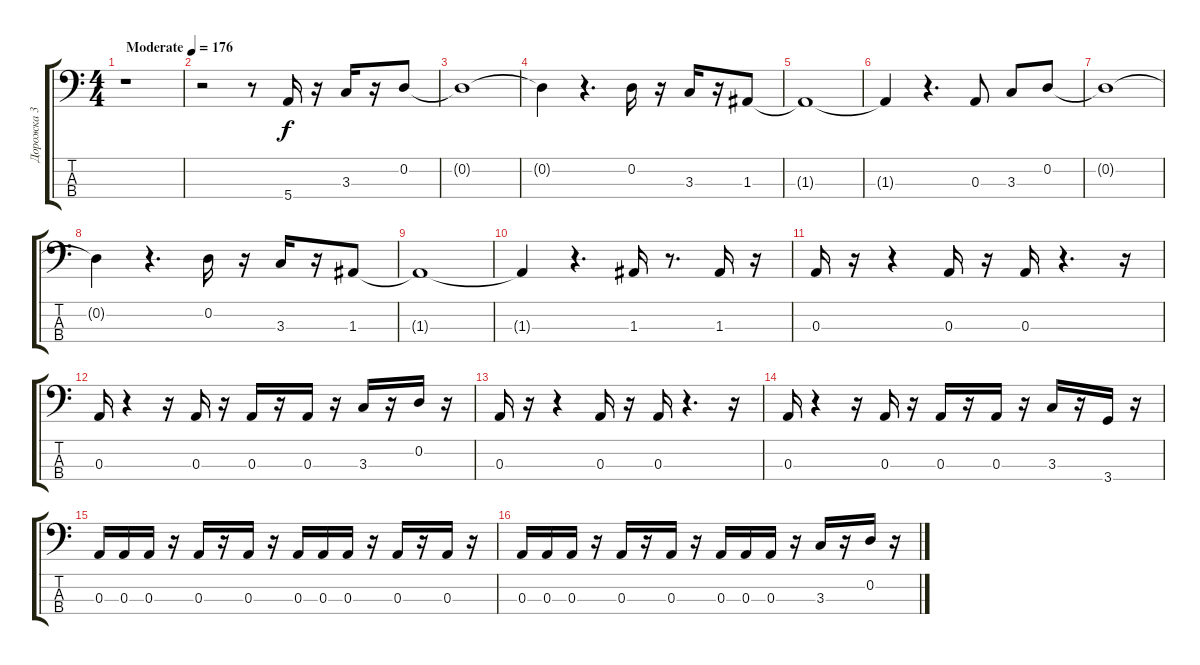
\track ("Дорожка 3" "Дорожка 3") {instrument synthbass1}
\staff {score tabs}
\tuning (G2 D2 A1 E1) {hide}
\ts (4 4)
\tempo (176 "Moderate")
\clef f4
\ks c
r.1{dy f instrument synthbass1} |
r.2 r.8 5.4.16 r.16 3.3.16 r.16 0.2.8 |
0.2{t}.1 |
0.2{t}.4 r.4{d} 0.2.16 r.16 3.3.16 r.16 1.3.8 |
1.3{t}.1 |
1.3{t}.4 r.4{d} 0.3.8 3.3.8 0.2.8 |
0.2{t}.1 |
0.2{t}.4 r.4{d} 0.2.16 r.16 3.3.16 r.16 1.3.8 |
1.3{t}.1 |
1.3{t}.4 r.4{d} 1.3.16 r.8{d} 1.3.16 r.16 |
0.3.16 r.16 r.4 0.3.16 r.16 0.3.16 r.4{d} r.16 |
0.3.16 r.4 r.16 0.3.16 r.16 0.3.16 r.16 0.3.16 r.16 3.3.16 r.16 0.2.16 r.16 |
0.3.16 r.16 r.4 0.3.16 r.16 0.3.16 r.4{d} r.16 |
0.3.16 r.4 r.16 0.3.16 r.16 0.3.16 r.16 0.3.16 r.16 3.3.16 r.16 3.4.16 r.16 |
0.3.16 0.3.16 0.3.16 r.16 0.3.16 r.16 0.3.16 r.16 0.3.16 0.3.16 0.3.16 r.16 0.3.16 r.16 0.3.16 r.16 |
0.3.16 0.3.16 0.3.16 r.16 0.3.16 r.16 0.3.16 r.16 0.3.16 0.3.16 0.3.16 r.16 3.3.16 r.16 0.2.16 r.16
